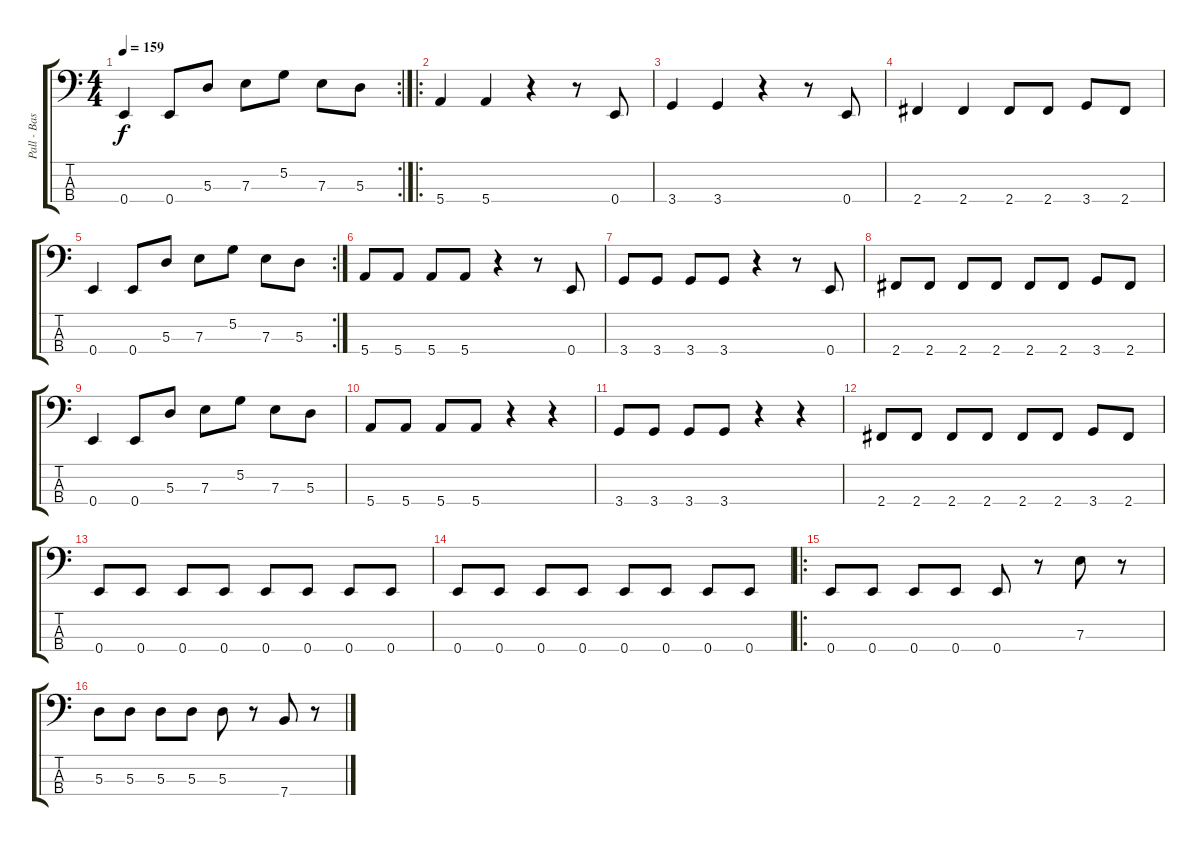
\track ("Pall - Bass" "Pall - Bas") {instrument electricbasspick}
\staff {score tabs}
\tuning (G2 D2 A1 E1) {hide}
\rc 2
\ts (4 4)
\tempo 159
\clef f4
\ks c
0.4.4{dy f} 0.4.8 5.3.8 7.3.8 5.2.8 7.3.8 5.3.8 |
\ro
5.4.4 5.4.4 r.4 r.8 0.4.8 |
3.4.4 3.4.4 r.4 r.8 0.4.8 |
2.4.4 2.4.4 2.4.8 2.4.8 3.4.8 2.4.8 |
\rc 2
0.4.4 0.4.8 5.3.8 7.3.8 5.2.8 7.3.8 5.3.8 |
5.4.8 5.4.8 5.4.8 5.4.8 r.4 r.8 0.4.8 |
3.4.8 3.4.8 3.4.8 3.4.8 r.4 r.8 0.4.8 |
2.4.8 2.4.8 2.4.8 2.4.8 2.4.8 2.4.8 3.4.8 2.4.8 |
0.4.4 0.4.8 5.3.8 7.3.8 5.2.8 7.3.8 5.3.8 |
5.4.8 5.4.8 5.4.8 5.4.8 r.4 r.4 |
3.4.8 3.4.8 3.4.8 3.4.8 r.4 r.4 |
2.4.8 2.4.8 2.4.8 2.4.8 2.4.8 2.4.8 3.4.8 2.4.8 |
0.4.8 0.4.8 0.4.8 0.4.8 0.4.8 0.4.8 0.4.8 0.4.8 |
0.4.8 0.4.8 0.4.8 0.4.8 0.4.8 0.4.8 0.4.8 0.4.8 |
\ro
0.4.8 0.4.8 0.4.8 0.4.8 0.4.8 r.8 7.3.8 r.8 |
5.3.8 5.3.8 5.3.8 5.3.8 5.3.8 r.8 7.4.8 r.8
